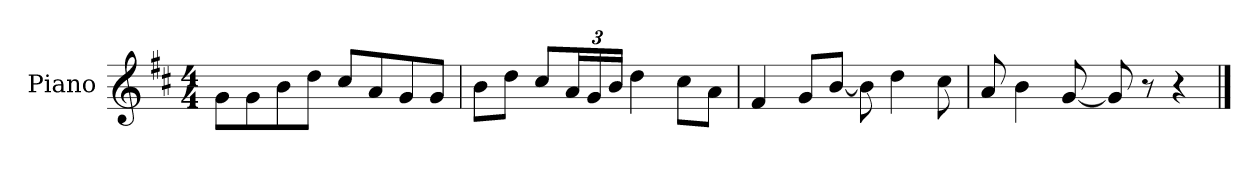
**kern
*part1
*staff1
*I"Piano
*I'P-no
*clefG2
*k[f#c#]
*M4/4
*MM90
=1
8g\L
8g\
8b\
8dd\J
8cc#/L
8a/
8g/
8g/J
=2
8b\L
8dd\J
8cc#/L
*Xbrackettup
24a/L
24g/
24b/JJ
4dd\
8cc#\L
8a\J
=3
4f#/
8g/L
[8b/J
8b\]
4dd\
8cc#\
=4
8a/
4b\
[8g/
8g/]
8r
4r
==
*-
